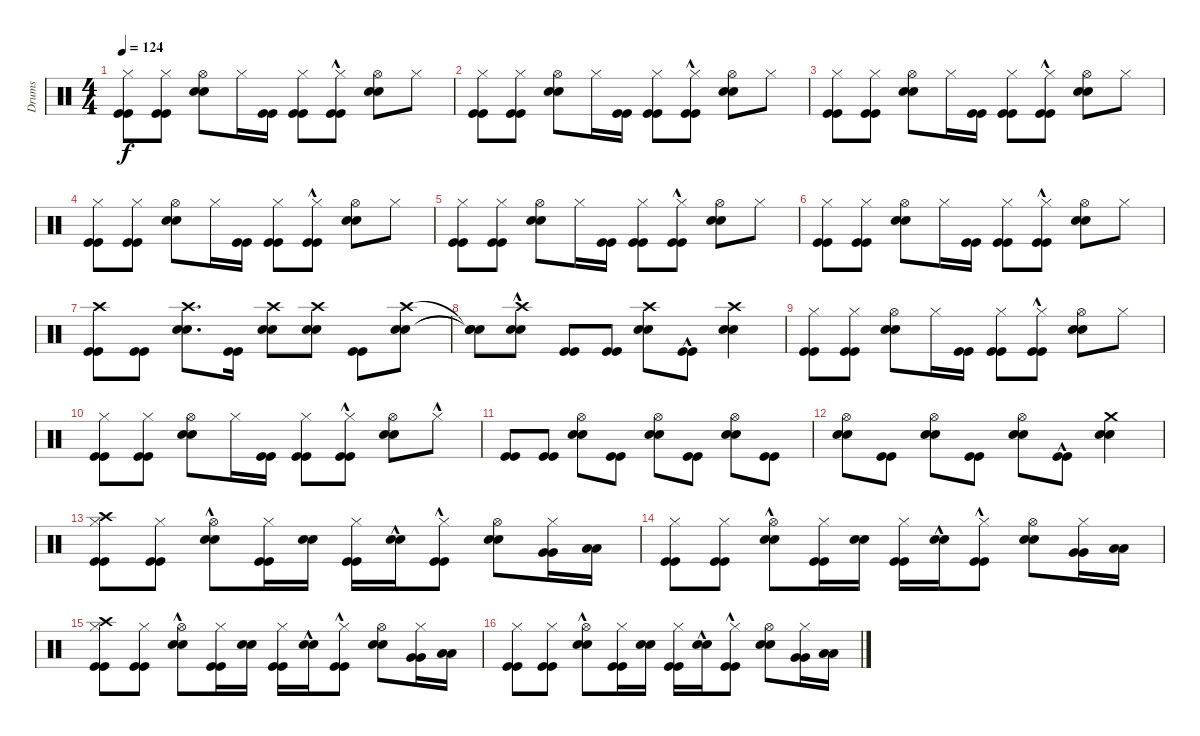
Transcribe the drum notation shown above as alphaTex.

\track ("Drums" "Drums") {instrument percussion}
\staff {score}
\articulation defaults
\ts (4 4)
\tempo 124
\clef neutral
\ks c
("Kick (hit)" "Kick (hit)" "Hi-Hat (closed)").8{dy f} ("Kick (hit)" "Kick (hit)" "Hi-Hat (closed)").8 ("Snare (hit) 2" "Snare (hit) 2" "Hi-Hat (open)").8 "Hi-Hat (closed)".16 ("Kick (hit)" "Kick (hit)").16 ("Kick (hit)" "Kick (hit)" "Hi-Hat (closed)").8 ("Kick (hit)"{hac} "Kick (hit)"{hac} "Hi-Hat (closed)").8 ("Snare (hit) 2" "Snare (hit) 2" "Hi-Hat (open)").8 "Hi-Hat (closed)".8 |
("Kick (hit)" "Kick (hit)" "Hi-Hat (closed)").8 ("Kick (hit)" "Kick (hit)" "Hi-Hat (closed)").8 ("Snare (hit) 2" "Snare (hit) 2" "Hi-Hat (open)").8 "Hi-Hat (closed)".16 ("Kick (hit)" "Kick (hit)").16 ("Kick (hit)" "Kick (hit)" "Hi-Hat (closed)").8 ("Kick (hit)"{hac} "Kick (hit)"{hac} "Hi-Hat (closed)").8 ("Snare (hit) 2" "Snare (hit) 2" "Hi-Hat (open)").8 "Hi-Hat (closed)".8 |
("Kick (hit)" "Kick (hit)" "Hi-Hat (closed)").8 ("Kick (hit)" "Kick (hit)" "Hi-Hat (closed)").8 ("Snare (hit) 2" "Snare (hit) 2" "Hi-Hat (open)").8 "Hi-Hat (closed)".16 ("Kick (hit)" "Kick (hit)").16 ("Kick (hit)" "Kick (hit)" "Hi-Hat (closed)").8 ("Kick (hit)"{hac} "Kick (hit)"{hac} "Hi-Hat (closed)").8 ("Snare (hit) 2" "Snare (hit) 2" "Hi-Hat (open)").8 "Hi-Hat (closed)".8 |
("Kick (hit)" "Kick (hit)" "Hi-Hat (closed)").8 ("Kick (hit)" "Kick (hit)" "Hi-Hat (closed)").8 ("Snare (hit) 2" "Snare (hit) 2" "Hi-Hat (open)").8 "Hi-Hat (closed)".16 ("Kick (hit)" "Kick (hit)").16 ("Kick (hit)" "Kick (hit)" "Hi-Hat (closed)").8 ("Kick (hit)"{hac} "Kick (hit)"{hac} "Hi-Hat (closed)").8 ("Snare (hit) 2" "Snare (hit) 2" "Hi-Hat (open)").8 "Hi-Hat (closed)".8 |
("Kick (hit)" "Kick (hit)" "Hi-Hat (closed)").8 ("Kick (hit)" "Kick (hit)" "Hi-Hat (closed)").8 ("Snare (hit) 2" "Snare (hit) 2" "Hi-Hat (open)").8 "Hi-Hat (closed)".16 ("Kick (hit)" "Kick (hit)").16 ("Kick (hit)" "Kick (hit)" "Hi-Hat (closed)").8 ("Kick (hit)"{hac} "Kick (hit)"{hac} "Hi-Hat (closed)").8 ("Snare (hit) 2" "Snare (hit) 2" "Hi-Hat (open)").8 "Hi-Hat (closed)".8 |
("Kick (hit)" "Kick (hit)" "Hi-Hat (closed)").8 ("Kick (hit)" "Kick (hit)" "Hi-Hat (closed)").8 ("Snare (hit) 2" "Snare (hit) 2" "Hi-Hat (open)").8 "Hi-Hat (closed)".16 ("Kick (hit)" "Kick (hit)").16 ("Kick (hit)" "Kick (hit)" "Hi-Hat (closed)").8 ("Kick (hit)"{hac} "Kick (hit)"{hac} "Hi-Hat (closed)").8 ("Snare (hit) 2" "Snare (hit) 2" "Hi-Hat (open)").8 "Hi-Hat (closed)".8 |
("Kick (hit)" "Kick (hit)" "Crash high (hit)").8 ("Kick (hit)" "Kick (hit)").8 ("Snare (hit) 2" "Snare (hit) 2" "Crash high (hit)").8{d} ("Kick (hit)" "Kick (hit)").16 ("Snare (hit) 2" "Snare (hit) 2" "Crash high (hit)").8 ("Snare (hit) 2" "Snare (hit) 2" "Crash high (hit)").8 ("Kick (hit)" "Kick (hit)").8 ("Snare (hit) 2" "Snare (hit) 2" "Crash high (hit)").8 |
("Snare (hit)"{t} "Snare (hit)"{t} "Snare (hit)"{t}).8 ("Snare (hit) 2"{hac} "Snare (hit) 2"{hac} "Crash high (hit)"{hac}).8 ("Kick (hit)" "Kick (hit)").8 ("Kick (hit)" "Kick (hit)").8 ("Snare (hit) 2" "Snare (hit) 2" "Crash high (hit)").8 ("Kick (hit)"{hac} "Kick (hit)"{hac}).8 ("Snare (hit) 2" "Snare (hit) 2" "Crash high (hit)").4 |
("Kick (hit)" "Kick (hit)" "Hi-Hat (closed)").8 ("Kick (hit)" "Kick (hit)" "Hi-Hat (closed)").8 ("Snare (hit) 2" "Snare (hit) 2" "Hi-Hat (open)").8 "Hi-Hat (closed)".16 ("Kick (hit)" "Kick (hit)").16 ("Kick (hit)" "Kick (hit)" "Hi-Hat (closed)").8 ("Kick (hit)"{hac} "Kick (hit)"{hac} "Hi-Hat (closed)").8 ("Snare (hit) 2" "Snare (hit) 2" "Hi-Hat (open)").8 "Hi-Hat (closed)".8 |
("Kick (hit)" "Kick (hit)" "Hi-Hat (closed)").8 ("Kick (hit)" "Kick (hit)" "Hi-Hat (closed)").8 ("Snare (hit) 2" "Snare (hit) 2" "Hi-Hat (open)").8 "Hi-Hat (closed)".16 ("Kick (hit)" "Kick (hit)").16 ("Kick (hit)" "Kick (hit)" "Hi-Hat (closed)").8 ("Kick (hit)"{hac} "Kick (hit)"{hac} "Hi-Hat (closed)").8 ("Snare (hit) 2" "Snare (hit) 2" "Hi-Hat (open)").8 "Hi-Hat (closed)"{hac}.8 |
("Kick (hit)" "Kick (hit)").8 ("Kick (hit)" "Kick (hit)").8 ("Snare (hit) 2" "Snare (hit) 2" "Hi-Hat (open)").8 ("Kick (hit)" "Kick (hit)").8 ("Snare (hit) 2" "Snare (hit) 2" "Hi-Hat (open)").8 ("Kick (hit)" "Kick (hit)").8 ("Snare (hit) 2" "Snare (hit) 2" "Hi-Hat (open)").8 ("Kick (hit)" "Kick (hit)").8 |
("Snare (hit) 2" "Snare (hit) 2" "Hi-Hat (open)").8 ("Kick (hit)" "Kick (hit)").8 ("Snare (hit) 2" "Snare (hit) 2" "Hi-Hat (open)").8 ("Kick (hit)" "Kick (hit)").8 ("Snare (hit) 2" "Snare (hit) 2" "Hi-Hat (open)").8 ("Kick (hit)"{hac} "Kick (hit)"{hac}).8 ("Snare (hit) 2" "Snare (hit) 2" "Crash medium (hit)").4 |
("Kick (hit)" "Kick (hit)" "Hi-Hat (closed)" "Crash high (hit)").8 ("Kick (hit)" "Kick (hit)" "Hi-Hat (closed)").8 ("Snare (hit) 2"{hac} "Snare (hit) 2"{hac} "Hi-Hat (open)").8 ("Kick (hit)" "Kick (hit)" "Hi-Hat (closed)").16 ("Snare (hit) 2" "Snare (hit) 2").16 ("Kick (hit)" "Kick (hit)" "Hi-Hat (closed)").16 ("Snare (hit) 2"{hac} "Snare (hit) 2"{hac}).16 ("Kick (hit)"{hac} "Kick (hit)"{hac} "Hi-Hat (closed)").8 ("Snare (hit) 2" "Snare (hit) 2" "Hi-Hat (open)").8 ("Very Low Tom (hit)" "Very Low Tom (hit)" "Hi-Hat (closed)").16 ("Low Tom (hit)" "Low Tom (hit)").16 |
("Kick (hit)" "Kick (hit)" "Hi-Hat (closed)").8 ("Kick (hit)" "Kick (hit)" "Hi-Hat (closed)").8 ("Snare (hit) 2"{hac} "Snare (hit) 2"{hac} "Hi-Hat (open)").8 ("Kick (hit)" "Kick (hit)" "Hi-Hat (closed)").16 ("Snare (hit) 2" "Snare (hit) 2").16 ("Kick (hit)" "Kick (hit)" "Hi-Hat (closed)").16 ("Snare (hit) 2"{hac} "Snare (hit) 2"{hac}).16 ("Kick (hit)"{hac} "Kick (hit)"{hac} "Hi-Hat (closed)").8 ("Snare (hit) 2" "Snare (hit) 2" "Hi-Hat (open)").8 ("Very Low Tom (hit)" "Very Low Tom (hit)" "Hi-Hat (closed)").16 ("Low Tom (hit)" "Low Tom (hit)").16 |
("Kick (hit)" "Kick (hit)" "Hi-Hat (closed)" "Crash high (hit)").8 ("Kick (hit)" "Kick (hit)" "Hi-Hat (closed)").8 ("Snare (hit) 2"{hac} "Snare (hit) 2"{hac} "Hi-Hat (open)").8 ("Kick (hit)" "Kick (hit)" "Hi-Hat (closed)").16 ("Snare (hit) 2" "Snare (hit) 2").16 ("Kick (hit)" "Kick (hit)" "Hi-Hat (closed)").16 ("Snare (hit) 2"{hac} "Snare (hit) 2"{hac}).16 ("Kick (hit)"{hac} "Kick (hit)"{hac} "Hi-Hat (closed)").8 ("Snare (hit) 2" "Snare (hit) 2" "Hi-Hat (open)").8 ("Very Low Tom (hit)" "Very Low Tom (hit)" "Hi-Hat (closed)").16 ("Low Tom (hit)" "Low Tom (hit)").16 |
("Kick (hit)" "Kick (hit)" "Hi-Hat (closed)").8 ("Kick (hit)" "Kick (hit)" "Hi-Hat (closed)").8 ("Snare (hit) 2"{hac} "Snare (hit) 2"{hac} "Hi-Hat (open)").8 ("Kick (hit)" "Kick (hit)" "Hi-Hat (closed)").16 ("Snare (hit) 2" "Snare (hit) 2").16 ("Kick (hit)" "Kick (hit)" "Hi-Hat (closed)").16 ("Snare (hit) 2"{hac} "Snare (hit) 2"{hac}).16 ("Kick (hit)"{hac} "Kick (hit)"{hac} "Hi-Hat (closed)").8 ("Snare (hit) 2" "Snare (hit) 2" "Hi-Hat (open)").8 ("Very Low Tom (hit)" "Very Low Tom (hit)" "Hi-Hat (closed)").16 ("Low Tom (hit)" "Low Tom (hit)").16
